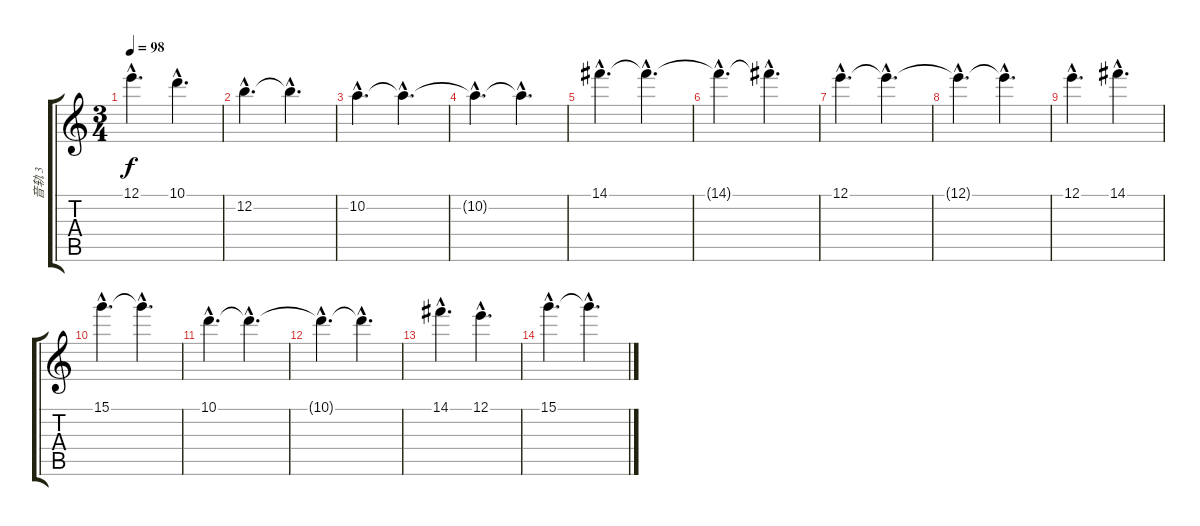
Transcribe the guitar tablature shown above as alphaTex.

\track ("音轨 3" "音轨 3") {instrument electricguitarclean}
\staff {score tabs}
\tuning (E4 B3 G3 D3 A2 E2) {hide}
\ts (3 4)
\tempo 98
\clef g2
\ks c
12.1{hac}.4{d dy f} 10.1{hac}.4{d} |
12.2{hac}.4{d} 12.2{hac t}.4{d} |
10.2{hac}.4{d} 10.2{hac t}.4{d} |
10.2{hac t}.4{d} 10.2{hac t}.4{d} |
14.1{hac}.4{d} 14.1{hac t}.4{d} |
14.1{hac t}.4{d} 14.1{hac t}.4{d} |
12.1{hac}.4{d} 12.1{hac t}.4{d} |
12.1{hac t}.4{d} 12.1{hac t}.4{d} |
12.1{hac}.4{d} 14.1{hac}.4{d} |
15.1{hac}.4{d} 15.1{hac t}.4{d} |
10.1{hac}.4{d} 10.1{hac t}.4{d} |
10.1{hac t}.4{d} 10.1{hac t}.4{d} |
14.1{hac}.4{d} 12.1{hac}.4{d} |
15.1{hac}.4{d} 15.1{hac t}.4{d}
